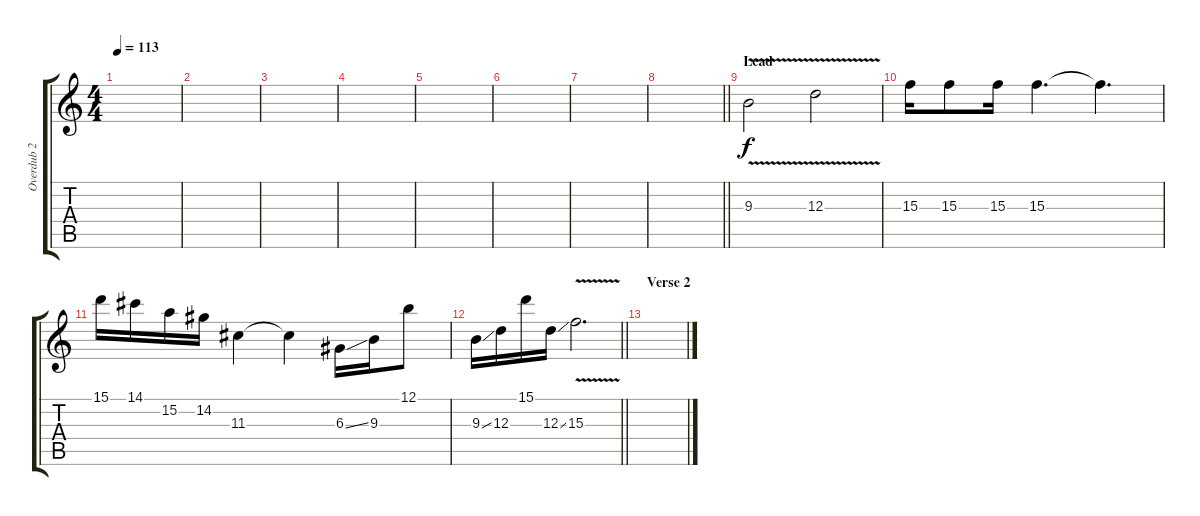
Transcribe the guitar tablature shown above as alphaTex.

\track ("Overdub 2" "Overdub 2") {instrument distortionguitar}
\staff {score tabs}
\tuning (B3 Gb3 D3 A2 E2 B1) {hide}
\ts (4 4)
\tempo 113
\clef g2
\ks c
|
|
|
|
|
|
|
\barLineRight lightlight
|
\section ("" "Lead")
9.3{v}.2 12.3{v}.2 |
15.3.16 15.3.8 15.3.16 15.3.4{d} 15.3{t}.4{d} |
15.1.16 14.1.16 15.2.16 14.2.16 11.3.4 11.3{t}.4 6.3{ss}.16 9.3.16 12.1.8 |
\barLineRight lightlight
9.3{ss}.16 12.3.16 15.1.16 12.3{ss}.16 15.3{v}.2{d} |
\section ("" "Verse 2")
